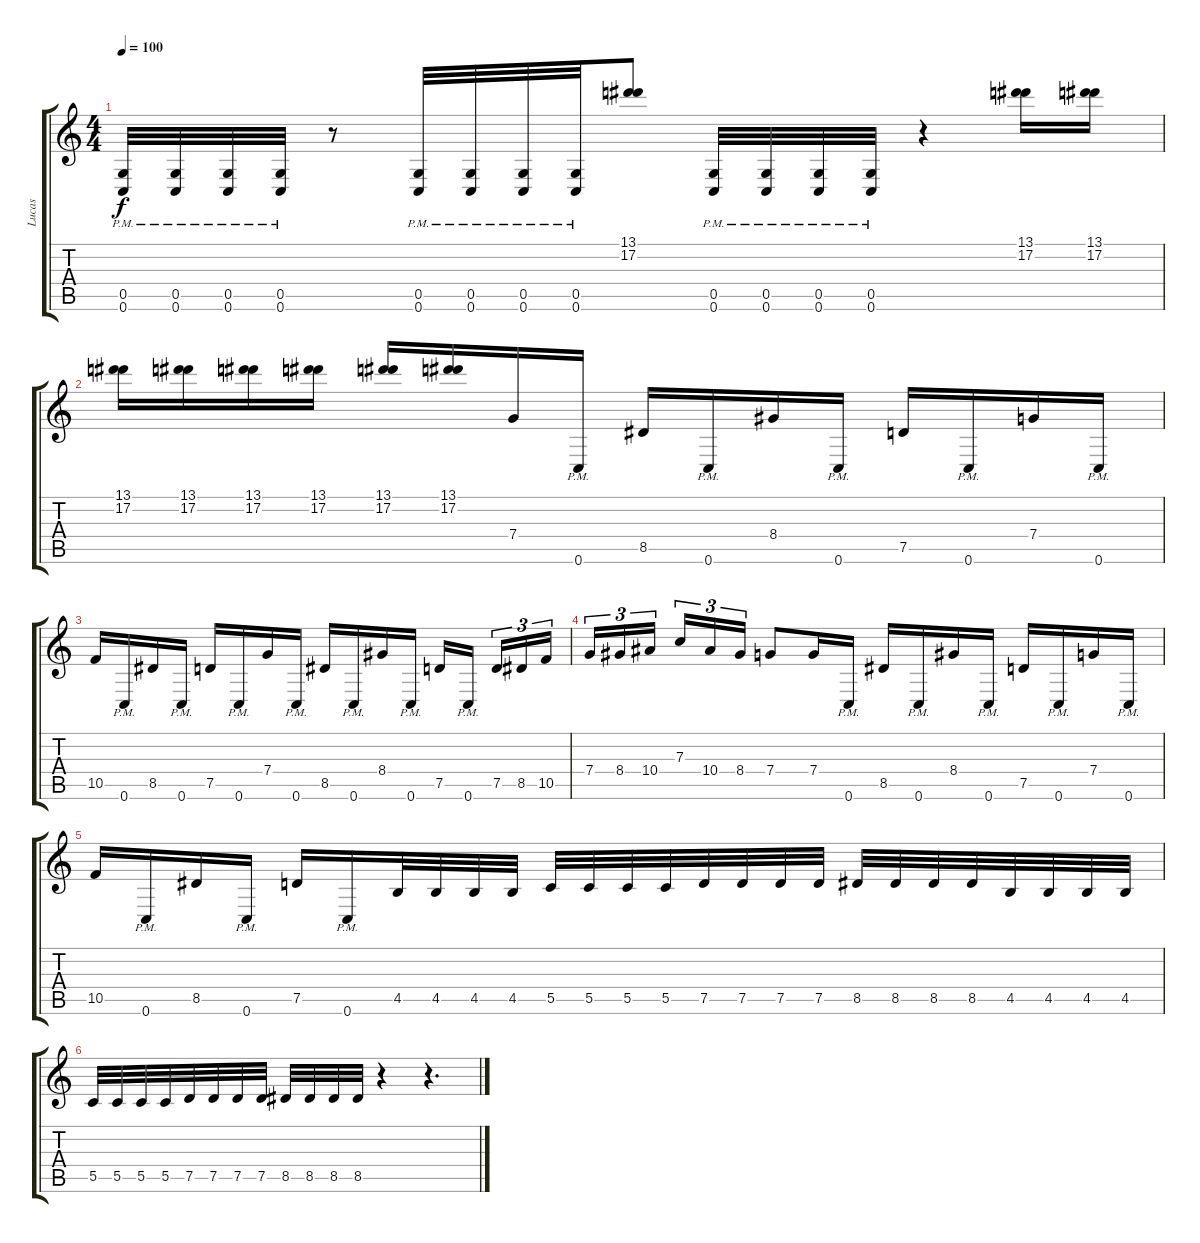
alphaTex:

\track ("Lucas" "Lucas") {instrument distortionguitar}
\staff {score tabs}
\tuning (D4 A3 F3 C3 G2 C2) {hide}
\ts (4 4)
\tempo 100
\clef g2
\ks c
(0.5{pm} 0.6{pm}).32{dy f} (0.5{pm} 0.6{pm}).32 (0.5{pm} 0.6{pm}).32 (0.5{pm} 0.6{pm}).32 r.8 (0.5{pm} 0.6{pm}).32 (0.5{pm} 0.6{pm}).32 (0.5{pm} 0.6{pm}).32 (0.5{pm} 0.6{pm}).32 (13.1 17.2).8 (0.5{pm} 0.6{pm}).32 (0.5{pm} 0.6{pm}).32 (0.5{pm} 0.6{pm}).32 (0.5{pm} 0.6{pm}).32 r.4 (13.1 17.2).16 (13.1 17.2).16 |
(13.1 17.2).16 (13.1 17.2).16 (13.1 17.2).16 (13.1 17.2).16 (13.1 17.2).16 (13.1 17.2).16 7.4.16 0.6{pm}.16 8.5.16 0.6{pm}.16 8.4.16 0.6{pm}.16 7.5.16 0.6{pm}.16 7.4.16 0.6{pm}.16 |
10.5.16 0.6{pm}.16 8.5.16 0.6{pm}.16 7.5.16 0.6{pm}.16 7.4.16 0.6{pm}.16 8.5.16 0.6{pm}.16 8.4.16 0.6{pm}.16 7.5.16 0.6{pm}.16{beam splitsecondary} 7.5.16{tu (3 2)} 8.5.16{tu (3 2)} 10.5.16{tu (3 2)} |
7.4.16{tu (3 2)} 8.4.16{tu (3 2)} 10.4.16{tu (3 2) beam splitsecondary} 7.3.16{tu (3 2)} 10.4.16{tu (3 2)} 8.4.16{tu (3 2)} 7.4.8 7.4.16 0.6{pm}.16 8.5.16 0.6{pm}.16 8.4.16 0.6{pm}.16 7.5.16 0.6{pm}.16 7.4.16 0.6{pm}.16 |
10.5.16 0.6{pm}.16 8.5.16 0.6{pm}.16 7.5.16 0.6{pm}.16 4.5.32 4.5.32 4.5.32 4.5.32 5.5.32 5.5.32 5.5.32 5.5.32 7.5.32 7.5.32 7.5.32 7.5.32 8.5.32 8.5.32 8.5.32 8.5.32 4.5.32 4.5.32 4.5.32 4.5.32 |
5.5.32 5.5.32 5.5.32 5.5.32 7.5.32 7.5.32 7.5.32 7.5.32 8.5.32 8.5.32 8.5.32 8.5.32 r.4 r.4{d}
